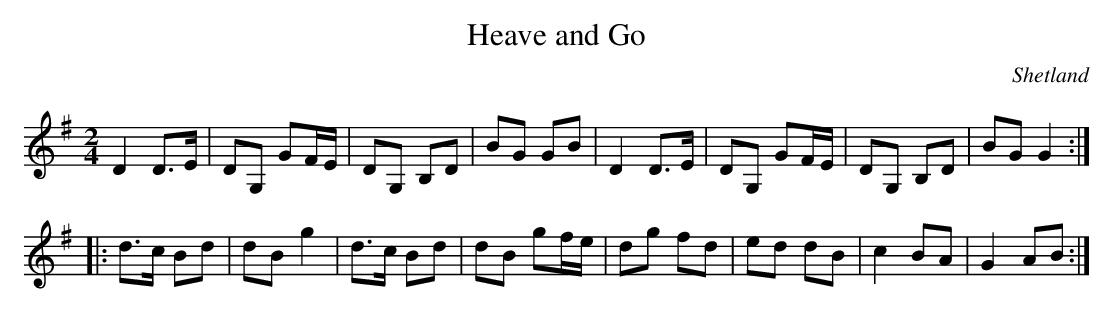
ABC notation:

X:1
T:Heave and Go
O:Shetland
M:2/4
L:1/8
K:G
D2 D>E|DG, GF/E/|DG, B,D|BG GB|\
D2 D>E|DG, GF/E/|DG, B,D|BG G2::
d>c Bd|dB g2|d>c Bd|dB gf/e/|\
dg fd|ed dB|c2 BA|G2AB:|
